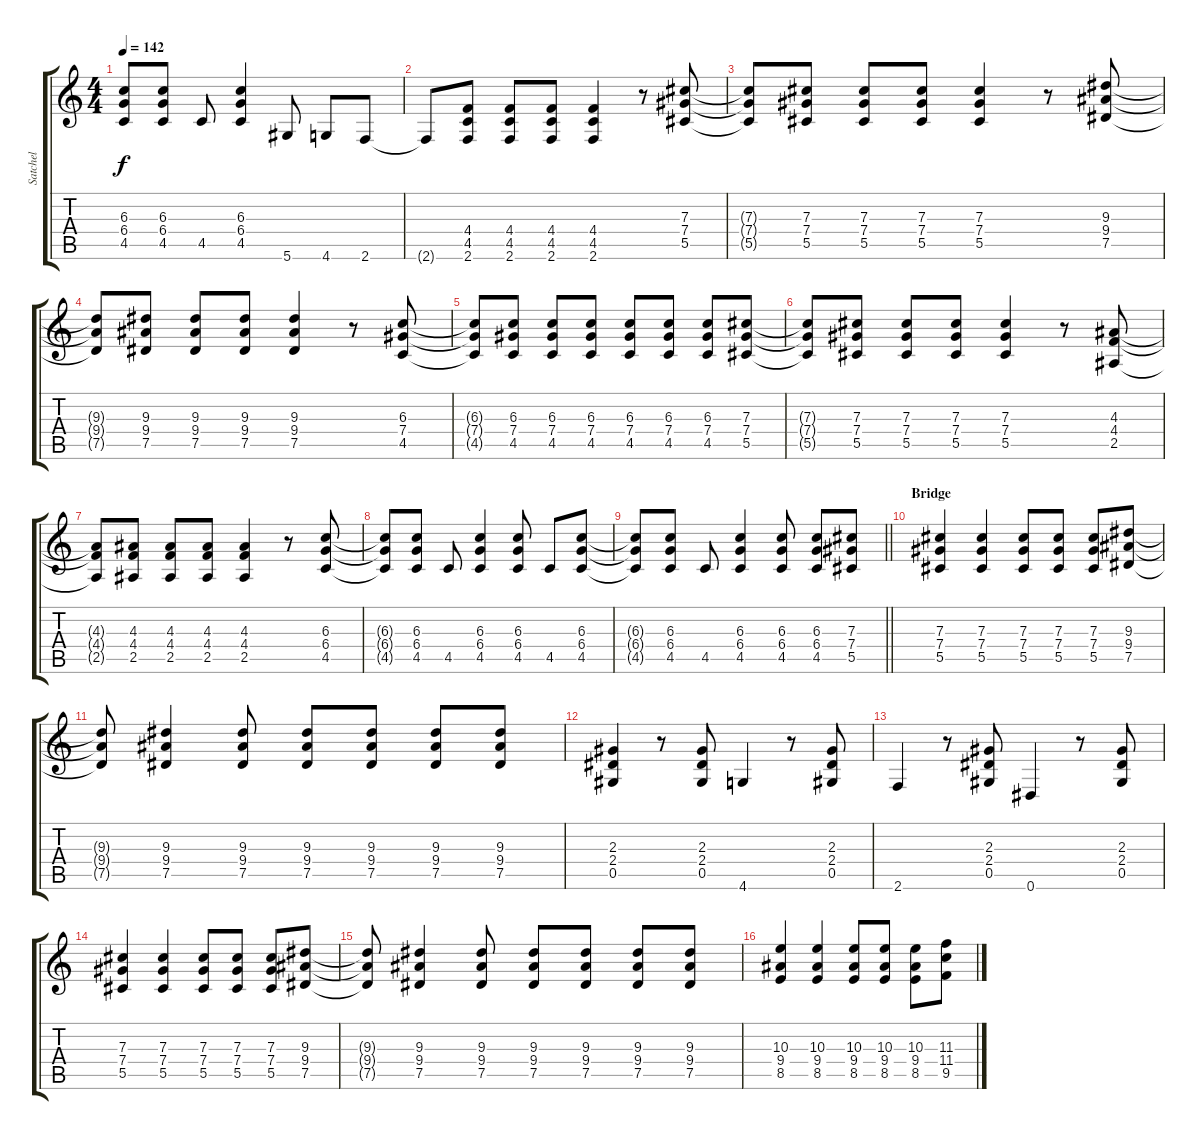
\track ("Satchel" "Satchel") {instrument distortionguitar}
\staff {score tabs}
\tuning (Eb4 Bb3 Gb3 Db3 Ab2 Eb2) {hide}
\ts (4 4)
\tempo 142
\clef g2
\ks c
(6.3{t} 6.4{t} 4.5{t}).8{dy f} (6.3 6.4 4.5).8 4.5.8 (6.3 6.4 4.5).4 5.6.8 4.6.8 2.6.8 |
2.6{t}.8 (4.4 4.5 2.6).8 (4.4 4.5 2.6).8 (4.4 4.5 2.6).8 (4.4 4.5 2.6).4 r.8 (7.3 7.4 5.5).8 |
(7.3{t} 7.4{t} 5.5{t}).8 (7.3 7.4 5.5).8 (7.3 7.4 5.5).8 (7.3 7.4 5.5).8 (7.3 7.4 5.5).4 r.8 (9.3 9.4 7.5).8 |
(9.3{t} 9.4{t} 7.5{t}).8 (9.3 9.4 7.5).8 (9.3 9.4 7.5).8 (9.3 9.4 7.5).8 (9.3 9.4 7.5).4 r.8 (6.3 7.4 4.5).8 |
(6.3{t} 7.4{t} 4.5{t}).8 (6.3 7.4 4.5).8 (6.3 7.4 4.5).8 (6.3 7.4 4.5).8 (6.3 7.4 4.5).8 (6.3 7.4 4.5).8 (6.3 7.4 4.5).8 (7.3 7.4 5.5).8 |
(7.3{t} 7.4{t} 5.5{t}).8 (7.3 7.4 5.5).8 (7.3 7.4 5.5).8 (7.3 7.4 5.5).8 (7.3 7.4 5.5).4 r.8 (4.3 4.4 2.5).8 |
(4.3{t} 4.4{t} 2.5{t}).8 (4.3 4.4 2.5).8 (4.3 4.4 2.5).8 (4.3 4.4 2.5).8 (4.3 4.4 2.5).4 r.8 (6.3 6.4 4.5).8 |
(6.3{t} 6.4{t} 4.5{t}).8 (6.3 6.4 4.5).8 4.5.8 (6.3 6.4 4.5).4 (6.3 6.4 4.5).8 4.5.8 (6.3 6.4 4.5).8 |
\barLineRight lightlight
(6.3{t} 6.4{t} 4.5{t}).8 (6.3 6.4 4.5).8 4.5.8 (6.3 6.4 4.5).4 (6.3 6.4 4.5).8 (6.3 6.4 4.5).8 (7.3 7.4 5.5).8 |
\section ("" "Bridge")
(7.3 7.4 5.5).4 (7.3 7.4 5.5).4 (7.3 7.4 5.5).8 (7.3 7.4 5.5).8 (7.3 7.4 5.5).8 (9.3 9.4 7.5).8 |
(9.3{t} 9.4{t} 7.5{t}).8 (9.3 9.4 7.5).4 (9.3 9.4 7.5).8 (9.3 9.4 7.5).8 (9.3 9.4 7.5).8 (9.3 9.4 7.5).8 (9.3 9.4 7.5).8 |
(2.3 2.4 0.5).4 r.8 (2.3 2.4 0.5).8 4.6.4 r.8 (2.3 2.4 0.5).8 |
2.6.4 r.8 (2.3 2.4 0.5).8 0.6.4 r.8 (2.3 2.4 0.5).8 |
(7.3 7.4 5.5).4 (7.3 7.4 5.5).4 (7.3 7.4 5.5).8 (7.3 7.4 5.5).8 (7.3 7.4 5.5).8 (9.3 9.4 7.5).8 |
(9.3{t} 9.4{t} 7.5{t}).8 (9.3 9.4 7.5).4 (9.3 9.4 7.5).8 (9.3 9.4 7.5).8 (9.3 9.4 7.5).8 (9.3 9.4 7.5).8 (9.3 9.4 7.5).8 |
(10.3 9.4 8.5).4 (10.3 9.4 8.5).4 (10.3 9.4 8.5).8 (10.3 9.4 8.5).8 (10.3 9.4 8.5).8 (11.3 11.4 9.5).8
